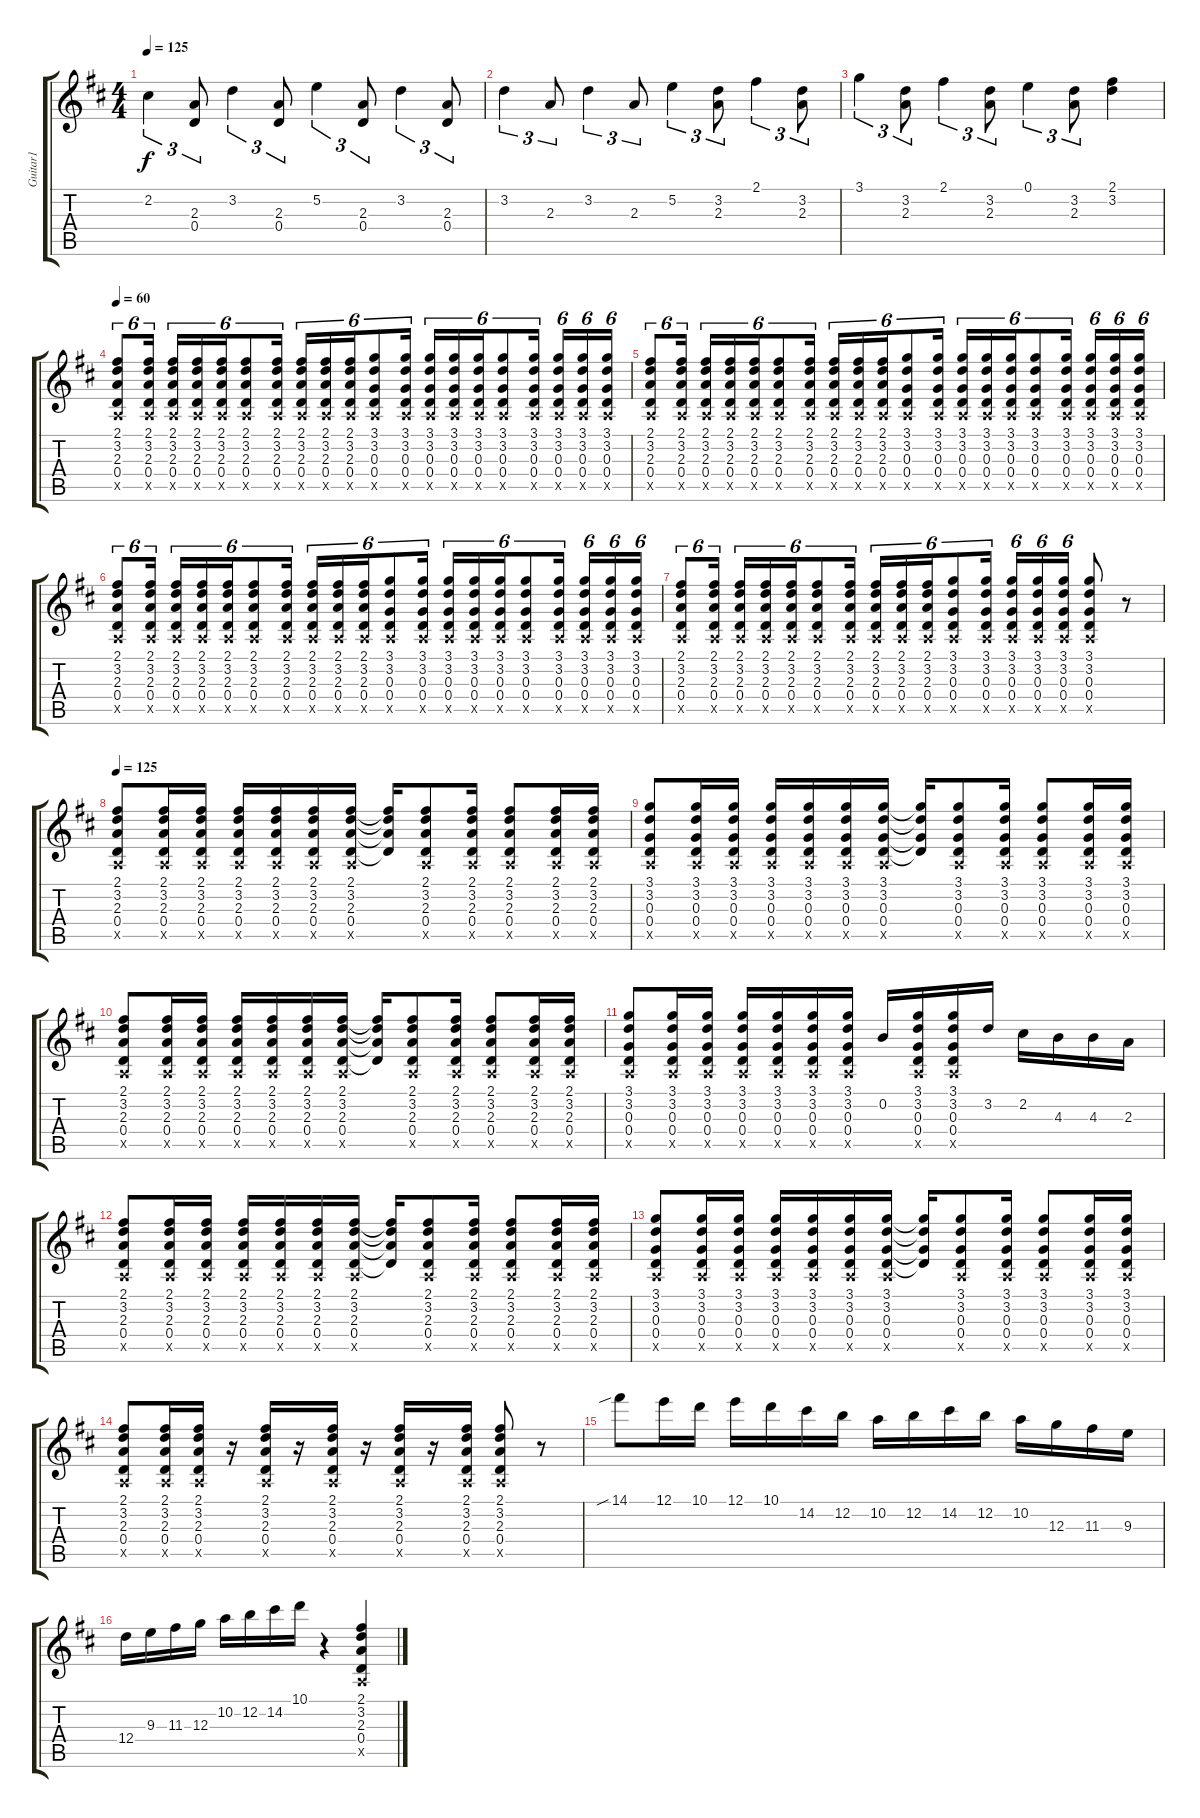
\track ("Guitar1" "Guitar1") {instrument acousticguitarsteel}
\staff {score tabs}
\tuning (E4 B3 G3 D3 A2 E2) {hide}
\ts (4 4)
\tempo 125
\clef g2
\ks d
2.2.4{tu (3 2) dy f} (2.3 0.4).8{tu (3 2)} 3.2.4{tu (3 2)} (2.3 0.4).8{tu (3 2)} 5.2.4{tu (3 2)} (2.3 0.4).8{tu (3 2)} 3.2.4{tu (3 2)} (2.3 0.4).8{tu (3 2)} |
3.2.4{tu (3 2)} 2.3.8{tu (3 2)} 3.2.4{tu (3 2)} 2.3.8{tu (3 2)} 5.2.4{tu (3 2)} (3.2 2.3).8{tu (3 2)} 2.1.4{tu (3 2)} (3.2 2.3).8{tu (3 2)} |
3.1.4{tu (3 2)} (3.2 2.3).8{tu (3 2)} 2.1.4{tu (3 2)} (3.2 2.3).8{tu (3 2)} 0.1.4{tu (3 2)} (3.2 2.3).8{tu (3 2)} (2.1 3.2).4 |
\tempo 60
(2.1 3.2 2.3 0.4 0.5{x}).8{tu (6 4)} (2.1 3.2 2.3 0.4 0.5{x}).16{tu (6 4) beam splitsecondary} (2.1 3.2 2.3 0.4 0.5{x}).16{tu (6 4)} (2.1 3.2 2.3 0.4 0.5{x}).16{tu (6 4)} (2.1 3.2 2.3 0.4 0.5{x}).16{tu (6 4)} (2.1 3.2 2.3 0.4 0.5{x}).8{tu (6 4)} (2.1 3.2 2.3 0.4 0.5{x}).16{tu (6 4) beam splitsecondary} (2.1 3.2 2.3 0.4 0.5{x}).16{tu (6 4)} (2.1 3.2 2.3 0.4 0.5{x}).16{tu (6 4)} (2.1 3.2 2.3 0.4 0.5{x}).16{tu (6 4)} (3.1 3.2 0.3 0.4 0.5{x}).8{tu (6 4)} (3.1 3.2 0.3 0.4 0.5{x}).16{tu (6 4) beam splitsecondary} (3.1 3.2 0.3 0.4 0.5{x}).16{tu (6 4)} (3.1 3.2 0.3 0.4 0.5{x}).16{tu (6 4)} (3.1 3.2 0.3 0.4 0.5{x}).16{tu (6 4)} (3.1 3.2 0.3 0.4 0.5{x}).8{tu (6 4)} (3.1 3.2 0.3 0.4 0.5{x}).16{tu (6 4) beam splitsecondary} (3.1 3.2 0.3 0.4 0.5{x}).16{tu (6 4)} (3.1 3.2 0.3 0.4 0.5{x}).16{tu (6 4)} (3.1 3.2 0.3 0.4 0.5{x}).16{tu (6 4)} |
(2.1 3.2 2.3 0.4 0.5{x}).8{tu (6 4)} (2.1 3.2 2.3 0.4 0.5{x}).16{tu (6 4) beam splitsecondary} (2.1 3.2 2.3 0.4 0.5{x}).16{tu (6 4)} (2.1 3.2 2.3 0.4 0.5{x}).16{tu (6 4)} (2.1 3.2 2.3 0.4 0.5{x}).16{tu (6 4)} (2.1 3.2 2.3 0.4 0.5{x}).8{tu (6 4)} (2.1 3.2 2.3 0.4 0.5{x}).16{tu (6 4) beam splitsecondary} (2.1 3.2 2.3 0.4 0.5{x}).16{tu (6 4)} (2.1 3.2 2.3 0.4 0.5{x}).16{tu (6 4)} (2.1 3.2 2.3 0.4 0.5{x}).16{tu (6 4)} (3.1 3.2 0.3 0.4 0.5{x}).8{tu (6 4)} (3.1 3.2 0.3 0.4 0.5{x}).16{tu (6 4) beam splitsecondary} (3.1 3.2 0.3 0.4 0.5{x}).16{tu (6 4)} (3.1 3.2 0.3 0.4 0.5{x}).16{tu (6 4)} (3.1 3.2 0.3 0.4 0.5{x}).16{tu (6 4)} (3.1 3.2 0.3 0.4 0.5{x}).8{tu (6 4)} (3.1 3.2 0.3 0.4 0.5{x}).16{tu (6 4) beam splitsecondary} (3.1 3.2 0.3 0.4 0.5{x}).16{tu (6 4)} (3.1 3.2 0.3 0.4 0.5{x}).16{tu (6 4)} (3.1 3.2 0.3 0.4 0.5{x}).16{tu (6 4)} |
(2.1 3.2 2.3 0.4 0.5{x}).8{tu (6 4)} (2.1 3.2 2.3 0.4 0.5{x}).16{tu (6 4) beam splitsecondary} (2.1 3.2 2.3 0.4 0.5{x}).16{tu (6 4)} (2.1 3.2 2.3 0.4 0.5{x}).16{tu (6 4)} (2.1 3.2 2.3 0.4 0.5{x}).16{tu (6 4)} (2.1 3.2 2.3 0.4 0.5{x}).8{tu (6 4)} (2.1 3.2 2.3 0.4 0.5{x}).16{tu (6 4) beam splitsecondary} (2.1 3.2 2.3 0.4 0.5{x}).16{tu (6 4)} (2.1 3.2 2.3 0.4 0.5{x}).16{tu (6 4)} (2.1 3.2 2.3 0.4 0.5{x}).16{tu (6 4)} (3.1 3.2 0.3 0.4 0.5{x}).8{tu (6 4)} (3.1 3.2 0.3 0.4 0.5{x}).16{tu (6 4) beam splitsecondary} (3.1 3.2 0.3 0.4 0.5{x}).16{tu (6 4)} (3.1 3.2 0.3 0.4 0.5{x}).16{tu (6 4)} (3.1 3.2 0.3 0.4 0.5{x}).16{tu (6 4)} (3.1 3.2 0.3 0.4 0.5{x}).8{tu (6 4)} (3.1 3.2 0.3 0.4 0.5{x}).16{tu (6 4) beam splitsecondary} (3.1 3.2 0.3 0.4 0.5{x}).16{tu (6 4)} (3.1 3.2 0.3 0.4 0.5{x}).16{tu (6 4)} (3.1 3.2 0.3 0.4 0.5{x}).16{tu (6 4)} |
(2.1 3.2 2.3 0.4 0.5{x}).8{tu (6 4)} (2.1 3.2 2.3 0.4 0.5{x}).16{tu (6 4) beam splitsecondary} (2.1 3.2 2.3 0.4 0.5{x}).16{tu (6 4)} (2.1 3.2 2.3 0.4 0.5{x}).16{tu (6 4)} (2.1 3.2 2.3 0.4 0.5{x}).16{tu (6 4)} (2.1 3.2 2.3 0.4 0.5{x}).8{tu (6 4)} (2.1 3.2 2.3 0.4 0.5{x}).16{tu (6 4) beam splitsecondary} (2.1 3.2 2.3 0.4 0.5{x}).16{tu (6 4)} (2.1 3.2 2.3 0.4 0.5{x}).16{tu (6 4)} (2.1 3.2 2.3 0.4 0.5{x}).16{tu (6 4)} (3.1 3.2 0.3 0.4 0.5{x}).8{tu (6 4)} (3.1 3.2 0.3 0.4 0.5{x}).16{tu (6 4) beam splitsecondary} (3.1 3.2 0.3 0.4 0.5{x}).16{tu (6 4)} (3.1 3.2 0.3 0.4 0.5{x}).16{tu (6 4)} (3.1 3.2 0.3 0.4 0.5{x}).16{tu (6 4)} (3.1 3.2 0.3 0.4 0.5{x}).8 r.8 |
\tempo 125
(2.1 3.2 2.3 0.4 0.5{x}).8 (2.1 3.2 2.3 0.4 0.5{x}).16 (2.1 3.2 2.3 0.4 0.5{x}).16 (2.1 3.2 2.3 0.4 0.5{x}).16 (2.1 3.2 2.3 0.4 0.5{x}).16 (2.1 3.2 2.3 0.4 0.5{x}).16 (2.1 3.2 2.3 0.4 0.5{x}).16 (2.1{t} 3.2{t} 2.3{t} 0.4{t}).16 (2.1 3.2 2.3 0.4 0.5{x}).8 (2.1 3.2 2.3 0.4 0.5{x}).16 (2.1 3.2 2.3 0.4 0.5{x}).8 (2.1 3.2 2.3 0.4 0.5{x}).16 (2.1 3.2 2.3 0.4 0.5{x}).16 |
(3.1 3.2 0.3 0.4 0.5{x}).8 (3.1 3.2 0.3 0.4 0.5{x}).16 (3.1 3.2 0.3 0.4 0.5{x}).16 (3.1 3.2 0.3 0.4 0.5{x}).16 (3.1 3.2 0.3 0.4 0.5{x}).16 (3.1 3.2 0.3 0.4 0.5{x}).16 (3.1 3.2 0.3 0.4 0.5{x}).16 (3.1{t} 3.2{t} 0.3{t} 0.4{t}).16 (3.1 3.2 0.3 0.4 0.5{x}).8 (3.1 3.2 0.3 0.4 0.5{x}).16 (3.1 3.2 0.3 0.4 0.5{x}).8 (3.1 3.2 0.3 0.4 0.5{x}).16 (3.1 3.2 0.3 0.4 0.5{x}).16 |
(2.1 3.2 2.3 0.4 0.5{x}).8 (2.1 3.2 2.3 0.4 0.5{x}).16 (2.1 3.2 2.3 0.4 0.5{x}).16 (2.1 3.2 2.3 0.4 0.5{x}).16 (2.1 3.2 2.3 0.4 0.5{x}).16 (2.1 3.2 2.3 0.4 0.5{x}).16 (2.1 3.2 2.3 0.4 0.5{x}).16 (2.1{t} 3.2{t} 2.3{t} 0.4{t}).16 (2.1 3.2 2.3 0.4 0.5{x}).8 (2.1 3.2 2.3 0.4 0.5{x}).16 (2.1 3.2 2.3 0.4 0.5{x}).8 (2.1 3.2 2.3 0.4 0.5{x}).16 (2.1 3.2 2.3 0.4 0.5{x}).16 |
(3.1 3.2 0.3 0.4 0.5{x}).8 (3.1 3.2 0.3 0.4 0.5{x}).16 (3.1 3.2 0.3 0.4 0.5{x}).16 (3.1 3.2 0.3 0.4 0.5{x}).16 (3.1 3.2 0.3 0.4 0.5{x}).16 (3.1 3.2 0.3 0.4 0.5{x}).16 (3.1 3.2 0.3 0.4 0.5{x}).16 0.2.16 (3.1 3.2 0.3 0.4 0.5{x}).16 (3.1 3.2 0.3 0.4 0.5{x}).16 3.2.16 2.2.16 4.3.16 4.3.16 2.3.16 |
(2.1 3.2 2.3 0.4 0.5{x}).8 (2.1 3.2 2.3 0.4 0.5{x}).16 (2.1 3.2 2.3 0.4 0.5{x}).16 (2.1 3.2 2.3 0.4 0.5{x}).16 (2.1 3.2 2.3 0.4 0.5{x}).16 (2.1 3.2 2.3 0.4 0.5{x}).16 (2.1 3.2 2.3 0.4 0.5{x}).16 (2.1{t} 3.2{t} 2.3{t} 0.4{t}).16 (2.1 3.2 2.3 0.4 0.5{x}).8 (2.1 3.2 2.3 0.4 0.5{x}).16 (2.1 3.2 2.3 0.4 0.5{x}).8 (2.1 3.2 2.3 0.4 0.5{x}).16 (2.1 3.2 2.3 0.4 0.5{x}).16 |
(3.1 3.2 0.3 0.4 0.5{x}).8 (3.1 3.2 0.3 0.4 0.5{x}).16 (3.1 3.2 0.3 0.4 0.5{x}).16 (3.1 3.2 0.3 0.4 0.5{x}).16 (3.1 3.2 0.3 0.4 0.5{x}).16 (3.1 3.2 0.3 0.4 0.5{x}).16 (3.1 3.2 0.3 0.4 0.5{x}).16 (3.1{t} 3.2{t} 0.3{t} 0.4{t}).16 (3.1 3.2 0.3 0.4 0.5{x}).8 (3.1 3.2 0.3 0.4 0.5{x}).16 (3.1 3.2 0.3 0.4 0.5{x}).8 (3.1 3.2 0.3 0.4 0.5{x}).16 (3.1 3.2 0.3 0.4 0.5{x}).16 |
(2.1 3.2 2.3 0.4 0.5{x}).8 (2.1 3.2 2.3 0.4 0.5{x}).16 (2.1 3.2 2.3 0.4 0.5{x}).16 r.16 (2.1 3.2 2.3 0.4 0.5{x}).16 r.16 (2.1 3.2 2.3 0.4 0.5{x}).16 r.16 (2.1 3.2 2.3 0.4 0.5{x}).16 r.16 (2.1 3.2 2.3 0.4 0.5{x}).16 (2.1 3.2 2.3 0.4 0.5{x}).8 r.8 |
14.1{sib}.8 12.1.16 10.1.16 12.1.16 10.1.16 14.2.16 12.2.16 10.2.16 12.2.16 14.2.16 12.2.16 10.2.16 12.3.16 11.3.16 9.3.16 |
12.4.16 9.3.16 11.3.16 12.3.16 10.2.16 12.2.16 14.2.16 10.1.16 r.4 (2.1 3.2 2.3 0.4 0.5{x}).4
